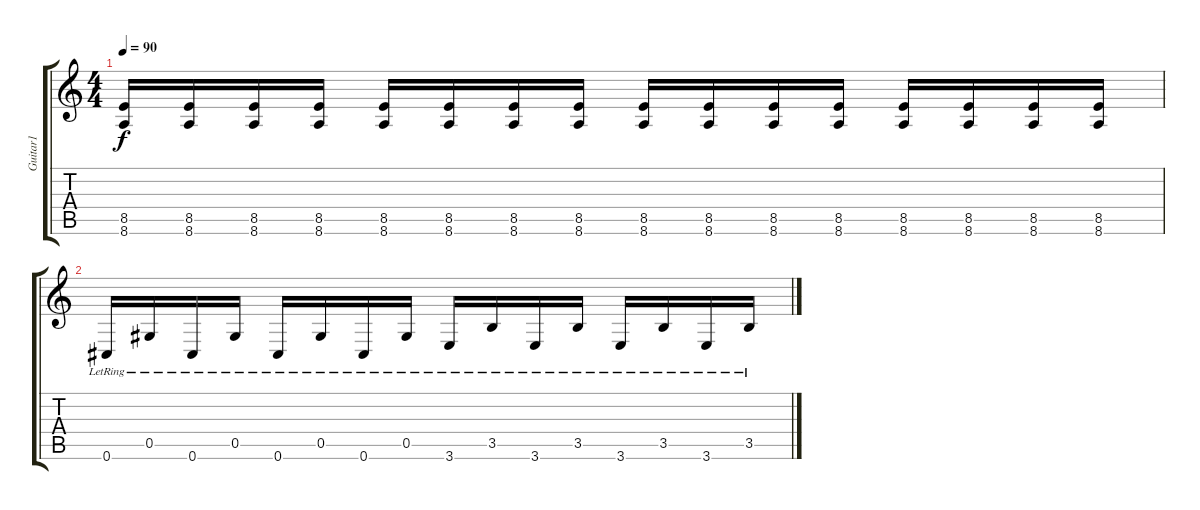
\track ("Guitar1" "Guitar1") {instrument distortionguitar}
\staff {score tabs}
\tuning (Eb4 Bb3 Gb3 Db3 Ab2 Db2) {hide}
\ts (4 4)
\tempo 90
\clef g2
\ks c
(8.5 8.6).16{dy f} (8.5 8.6).16 (8.5 8.6).16 (8.5 8.6).16 (8.5 8.6).16 (8.5 8.6).16 (8.5 8.6).16 (8.5 8.6).16 (8.5 8.6).16 (8.5 8.6).16 (8.5 8.6).16 (8.5 8.6).16 (8.5 8.6).16 (8.5 8.6).16 (8.5 8.6).16 (8.5 8.6).16 |
0.6{lr}.16 0.5{lr}.16 0.6{lr}.16 0.5{lr}.16 0.6{lr}.16 0.5{lr}.16 0.6{lr}.16 0.5{lr}.16 3.6{lr}.16 3.5{lr}.16 3.6{lr}.16 3.5{lr}.16 3.6{lr}.16 3.5{lr}.16 3.6{lr}.16 3.5{lr}.16
